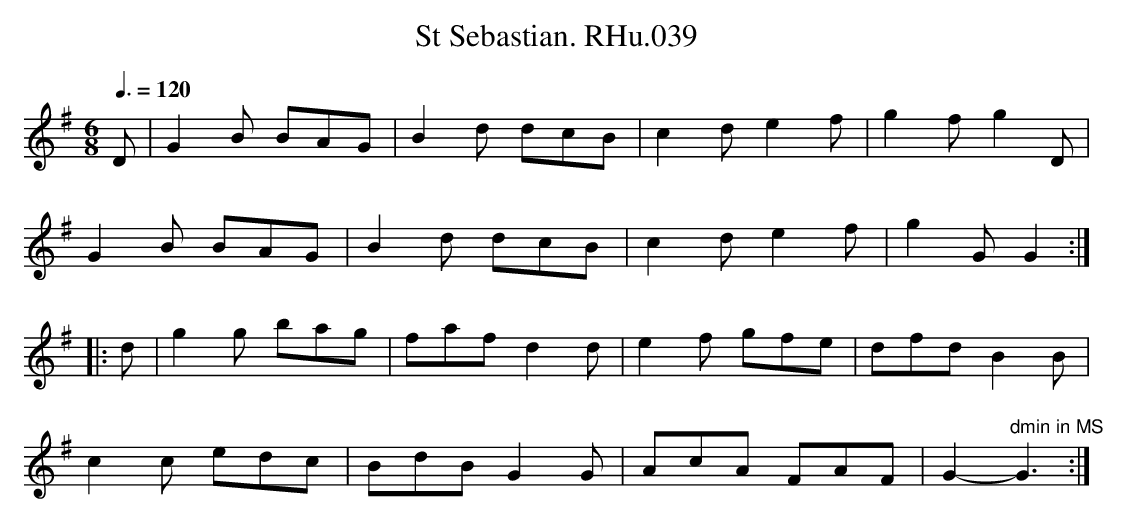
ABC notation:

X:1
T:St Sebastian. RHu.039
M:6/8
L:1/8
Q:3/8=120
K:G major
D|G2B BAG|B2d dcB|c2d e2f|g2fg2D|!
G2B BAG|B2d dcB|c2d e2f|g2GG2::!
d|g2g bag|faf d2d|e2f gfe|dfd B2B|!
c2c edc|BdB G2G|AcA FAF|G2-"dmin in MS"G3:|
